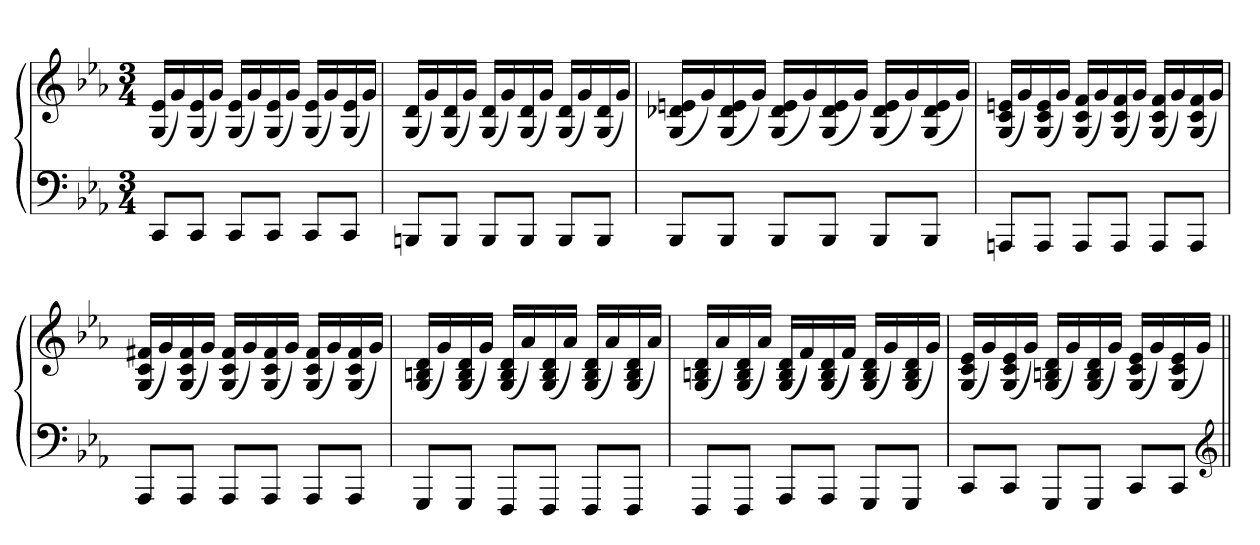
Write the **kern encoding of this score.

**kern	**kern
*part1	*part1
*staff2	*staff1
*clefF4	*clefG2
*k[b-e-a-]	*k[b-e-a-]
*c:	*c:
*M3/4	*M3/4
=	=
8CCL	(16G 16e-LL
.	16g)
8CCJ	(16G 16e-
.	16gJJ)
8CCL	(16G 16e-LL
.	16g)
8CCJ	(16G 16e-
.	16gJJ)
8CCL	(16G 16e-LL
.	16g)
8CCJ	(16G 16e-
.	16gJJ)
=	=
8BBBnL	(16G 16dLL
.	16g)
8BBBJ	(16G 16d
.	16gJJ)
8BBBL	(16G 16dLL
.	16g)
8BBBJ	(16G 16d
.	16gJJ)
8BBBL	(16G 16dLL
.	16g)
8BBBJ	(16G 16d
.	16gJJ)
=	=
8BBB-L	(16G 16d-X 16enLL
.	16g)
8BBB-J	(16G 16d- 16e
.	16gJJ)
8BBB-L	(16G 16d- 16eLL
.	16g)
8BBB-J	(16G 16d- 16e
.	16gJJ)
8BBB-L	(16G 16d- 16eLL
.	16g)
8BBB-J	(16G 16d- 16e
.	16gJJ)
=	=
8AAAnL	(16G 16c 16enLL
.	16g)
8AAAJ	(16G 16c 16e
.	16gJJ)
8AAAL	(16G 16c 16fLL
.	16g)
8AAAJ	(16G 16c 16f
.	16gJJ)
8AAAL	(16G 16c 16fLL
.	16g)
8AAAJ	(16G 16c 16f
.	16gJJ)
=	=
8AAA-L	(16G 16c 16f#XLL
.	16g)
8AAA-J	(16G 16c 16f#
.	16gJJ)
8AAA-L	(16G 16c 16f#LL
.	16g)
8AAA-J	(16G 16c 16f#
.	16gJJ)
8AAA-L	(16G 16c 16f#LL
.	16g)
8AAA-J	(16G 16c 16f#
.	16gJJ)
=	=
8GGGL	(16G 16Bn 16dLL
.	16g)
8GGGJ	(16G 16B 16d
.	16gJJ)
8FFFL	(16G 16B 16dLL
.	16a-)
8FFFJ	(16G 16B 16d
.	16a-JJ)
8FFFL	(16G 16B 16dLL
.	16a-)
8FFFJ	(16G 16B 16d
.	16a-JJ)
=	=
8FFFL	(16G 16Bn 16dLL
.	16a-)
8FFFJ	(16G 16B 16d
.	16a-JJ)
8AAA-L	(16G 16B 16dLL
.	16f)
8AAA-J	(16G 16B 16d
.	16fJJ)
8GGGL	(16G 16B 16dLL
.	16g)
8GGGJ	(16G 16B 16d
.	16gJJ)
=	=
8CCL	(16G 16c 16e-LL
.	16g)
8CCJ	(16G 16c 16e-
.	16gJJ)
8GGGL	(16G 16Bn 16dLL
.	16g)
8GGGJ	(16G 16B 16d
.	16gJJ)
8CCL	(16G 16c 16e-LL
.	16g)
8CCJ	(16G 16c 16e-
.	16gJJ)
*clefG2	*
=||	=||
*-	*-
